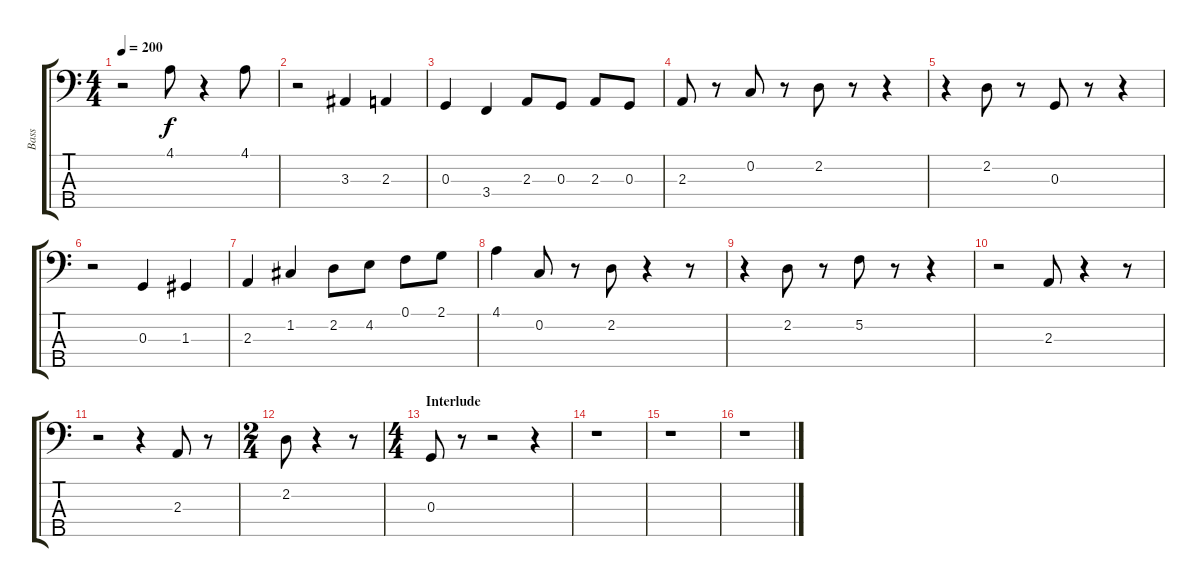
\track ("Bass" "Bass") {instrument electricbasspick}
\staff {score tabs}
\tuning (F2 C2 G1 D1 A0) {hide}
\ts (4 4)
\tempo 200
\clef f4
\ks c
r.2{dy f} 4.1.8 r.4 4.1.8 |
r.2 3.3.4 2.3.4 |
0.3.4 3.4.4 2.3.8 0.3.8 2.3.8 0.3.8 |
2.3.8 r.8 0.2.8 r.8 2.2.8 r.8 r.4 |
r.4 2.2.8 r.8 0.3.8 r.8 r.4 |
r.2 0.3.4 1.3.4 |
2.3.4 1.2.4 2.2.8 4.2.8 0.1.8 2.1.8 |
4.1.4 0.2.8 r.8 2.2.8 r.4 r.8 |
r.4 2.2.8 r.8 5.2.8 r.8 r.4 |
r.2 2.3.8 r.4 r.8 |
r.2 r.4 2.3.8 r.8 |
\ts (2 4)
2.2.8 r.4 r.8 |
\ts (4 4)
\section ("" "Interlude")
0.3.8 r.8 r.2 r.4 |
r.1 |
r.1 |
r.1
